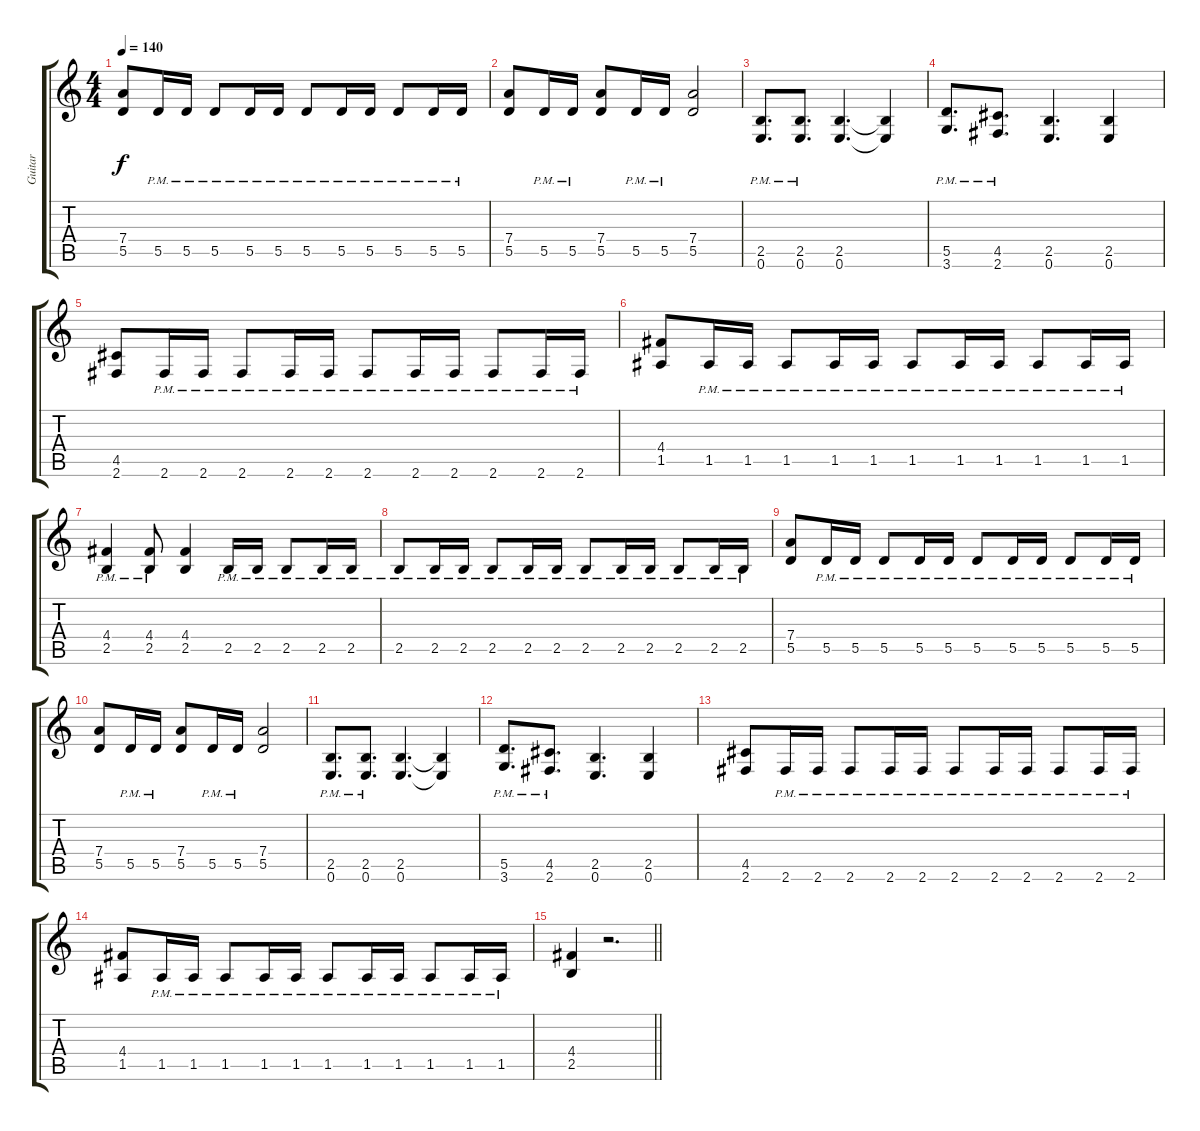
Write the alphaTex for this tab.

\track ("Guitar" "Guitar") {instrument distortionguitar}
\staff {score tabs}
\tuning (E4 B3 G3 D3 A2 E2) {hide}
\ts (4 4)
\tempo 140
\clef g2
\ks c
(7.4 5.5).8{dy f} 5.5{pm}.16 5.5{pm}.16 5.5{pm}.8 5.5{pm}.16 5.5{pm}.16 5.5{pm}.8 5.5{pm}.16 5.5{pm}.16 5.5{pm}.8 5.5{pm}.16 5.5{pm}.16 |
(7.4 5.5).8 5.5{pm}.16 5.5{pm}.16 (7.4 5.5).8 5.5{pm}.16 5.5{pm}.16 (7.4 5.5).2 |
(2.5{pm} 0.6{pm}).8{d} (2.5{pm} 0.6{pm}).8{d} (2.5 0.6).4{d} (2.5{t} 0.6{t}).4 |
(5.5{pm} 3.6{pm}).8{d} (4.5{pm} 2.6{pm}).8{d} (2.5 0.6).4{d} (2.5 0.6).4 |
(4.5 2.6).8 2.6{pm}.16 2.6{pm}.16 2.6{pm}.8 2.6{pm}.16 2.6{pm}.16 2.6{pm}.8 2.6{pm}.16 2.6{pm}.16 2.6{pm}.8 2.6{pm}.16 2.6{pm}.16 |
(4.4 1.5).8 1.5{pm}.16 1.5{pm}.16 1.5{pm}.8 1.5{pm}.16 1.5{pm}.16 1.5{pm}.8 1.5{pm}.16 1.5{pm}.16 1.5{pm}.8 1.5{pm}.16 1.5{pm}.16 |
(4.4{pm} 2.5{pm}).4 (4.4{pm} 2.5{pm}).8 (4.4 2.5).4 2.5{pm}.16 2.5{pm}.16 2.5{pm}.8 2.5{pm}.16 2.5{pm}.16 |
2.5{pm}.8 2.5{pm}.16 2.5{pm}.16 2.5{pm}.8 2.5{pm}.16 2.5{pm}.16 2.5{pm}.8 2.5{pm}.16 2.5{pm}.16 2.5{pm}.8 2.5{pm}.16 2.5{pm}.16 |
(7.4 5.5).8 5.5{pm}.16 5.5{pm}.16 5.5{pm}.8 5.5{pm}.16 5.5{pm}.16 5.5{pm}.8 5.5{pm}.16 5.5{pm}.16 5.5{pm}.8 5.5{pm}.16 5.5{pm}.16 |
(7.4 5.5).8 5.5{pm}.16 5.5{pm}.16 (7.4 5.5).8 5.5{pm}.16 5.5{pm}.16 (7.4 5.5).2 |
(2.5{pm} 0.6{pm}).8{d} (2.5{pm} 0.6{pm}).8{d} (2.5 0.6).4{d} (2.5{t} 0.6{t}).4 |
(5.5{pm} 3.6{pm}).8{d} (4.5{pm} 2.6{pm}).8{d} (2.5 0.6).4{d} (2.5 0.6).4 |
(4.5 2.6).8 2.6{pm}.16 2.6{pm}.16 2.6{pm}.8 2.6{pm}.16 2.6{pm}.16 2.6{pm}.8 2.6{pm}.16 2.6{pm}.16 2.6{pm}.8 2.6{pm}.16 2.6{pm}.16 |
(4.4 1.5).8 1.5{pm}.16 1.5{pm}.16 1.5{pm}.8 1.5{pm}.16 1.5{pm}.16 1.5{pm}.8 1.5{pm}.16 1.5{pm}.16 1.5{pm}.8 1.5{pm}.16 1.5{pm}.16 |
\barLineRight lightlight
(4.4 2.5).4 r.2{d}
